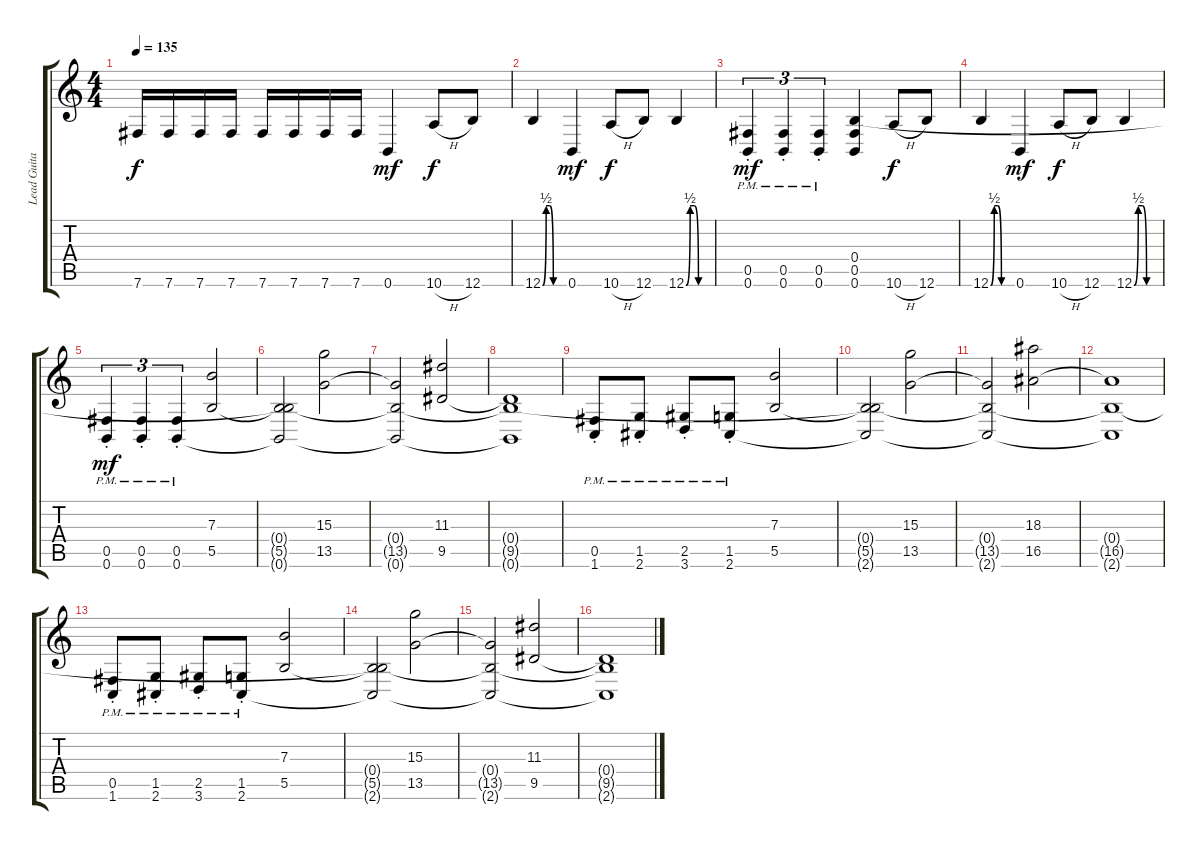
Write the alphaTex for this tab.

\track ("Lead Guitar (Chris)" "Lead Guita") {instrument distortionguitar}
\staff {score tabs}
\tuning (Db4 Ab3 E3 B2 Gb2 B1) {hide}
\ts (4 4)
\tempo 135
\clef g2
\ks c
7.6.16{dy f} 7.6.16 7.6.16 7.6.16 7.6.16 7.6.16 7.6.16 7.6.16 0.6.4{dy mf} 10.6{h}.8{dy f} 12.6.8 |
12.6{be (custom 0 0 10 2 20 2 30 0 60 0)}.4 0.6.4{dy mf} 10.6{h}.8{dy f} 12.6.8 12.6{be (custom 0 0 10 2 20 2 30 0 60 0)}.4 |
(0.5{pm} 0.6{pm st}).4{tu (3 2) dy mf} (0.5{pm} 0.6{pm st}).4{tu (3 2)} (0.5{pm} 0.6{pm st}).4{tu (3 2)} (0.4 0.5 0.6).4 10.6{h}.8{dy f} 12.6.8 |
12.6{be (custom 0 0 10 2 20 2 30 0 60 0)}.4 0.6.4{dy mf} 10.6{h}.8{dy f} 12.6.8 12.6{be (custom 0 0 10 2 20 2 30 0 60 0)}.4 |
(0.5{pm} 0.6{pm st}).4{tu (3 2) dy mf} (0.5{pm} 0.6{pm st}).4{tu (3 2)} (0.5{pm} 0.6{pm st}).4{tu (3 2)} (7.3 5.5).2 |
(0.4{t} 5.5{t} 0.6{t}).2 (15.3 13.5).2 |
(0.4{t} 13.5{t} 0.6{t}).2 (11.3 9.5).2 |
(0.4{t} 9.5{t} 0.6{t}).1 |
(0.5{pm st} 1.6{pm st}).8 (1.5{pm st} 2.6{pm st}).8 (2.5{pm st} 3.6{pm st}).8 (1.5{pm st} 2.6{pm st}).8 (7.3 5.5).2 |
(0.4{t} 5.5{t} 2.6{t}).2 (15.3 13.5).2 |
(0.4{t} 13.5{t} 2.6{t}).2 (18.3 16.5).2 |
(0.4{t} 16.5{t} 2.6{t}).1 |
(0.5{pm st} 1.6{pm st}).8 (1.5{pm st} 2.6{pm st}).8 (2.5{pm st} 3.6{pm st}).8 (1.5{pm st} 2.6{pm st}).8 (7.3 5.5).2 |
(0.4{t} 5.5{t} 2.6{t}).2 (15.3 13.5).2 |
(0.4{t} 13.5{t} 2.6{t}).2 (11.3 9.5).2 |
(0.4{t} 9.5{t} 2.6{t}).1
